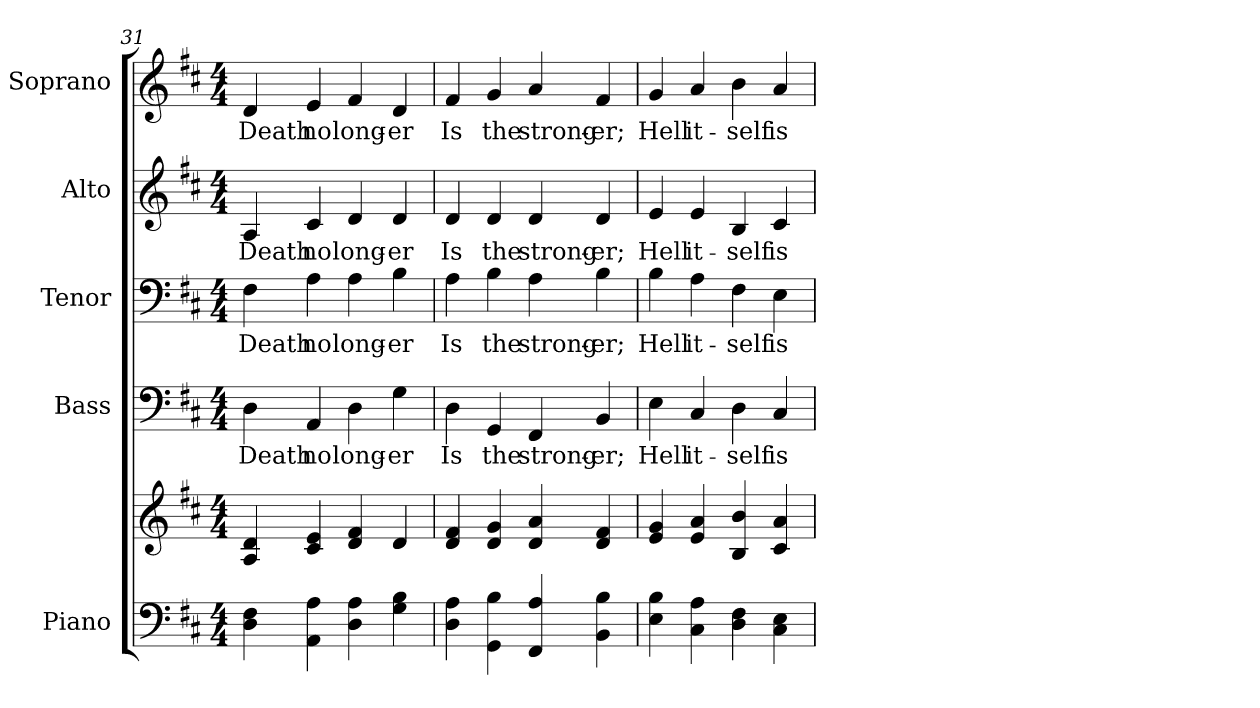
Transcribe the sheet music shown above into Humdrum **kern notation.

**kern	**kern	**kern	**text	**kern	**text	**kern	**text	**kern	**text
*part5	*part5	*part4	*part4	*part3	*part3	*part2	*part2	*part1	*part1
*staff6	*staff5	*staff4	*staff4	*staff3	*staff3	*staff2	*staff2	*staff1	*staff1
*I"Piano	*	*I"Bass	*	*I"Tenor	*	*I"Alto	*	*I"Soprano	*
*I'Pno.	*	*I'B.	*	*I'T.	*	*I'A.	*	*I'S.	*
!!LO:PB:g=z
*clefF4	*clefG2	*clefF4	*	*clefF4	*	*clefG2	*	*clefG2	*
*k[f#c#]	*k[f#c#]	*k[f#c#]	*	*k[f#c#]	*	*k[f#c#]	*	*k[f#c#]	*
*D:	*D:	*D:	*	*D:	*	*D:	*	*D:	*
*M4/4	*M4/4	*M4/4	*	*M4/4	*	*M4/4	*	*M4/4	*
=31	=31	=31	=31	=31	=31	=31	=31	=31	=31
!	!	!	!LO:LY:b:color=#000000	!	!	!	!	!	!
!	!	!	!	!	!LO:LY:b:color=#000000	!	!	!	!
!	!	!	!	!	!	!	!LO:LY:b:color=#000000	!	!
!	!	!	!	!	!	!	!	!	!LO:LY:b:color=#000000
4Di\ 4F#i	4Ai/ 4di	4Di\	Death	4F#i\	Death	4Ai/	Death	4di/	Death
!	!	!	!LO:LY:b:color=#000000	!	!	!	!	!	!
!	!	!	!	!	!LO:LY:b:color=#000000	!	!	!	!
!	!	!	!	!	!	!	!LO:LY:b:color=#000000	!	!
!	!	!	!	!	!	!	!	!	!LO:LY:b:color=#000000
4AAi\ 4Ai	4c#i/ 4ei	4AAi/	no	4Ai\	no	4c#i/	no	4ei/	no
!	!	!	!LO:LY:b:color=#000000	!	!	!	!	!	!
!	!	!	!	!	!LO:LY:b:color=#000000	!	!	!	!
!	!	!	!	!	!	!	!LO:LY:b:color=#000000	!	!
!	!	!	!	!	!	!	!	!	!LO:LY:b:color=#000000
4Di\ 4Ai	4di/ 4f#i	4Di\	long-	4Ai\	long-	4di/	long-	4f#i/	long-
!	!	!	!LO:LY:b:color=#000000	!	!	!	!	!	!
!	!	!	!	!	!LO:LY:b:color=#000000	!	!	!	!
!	!	!	!	!	!	!	!LO:LY:b:color=#000000	!	!
!	!	!	!	!	!	!	!	!	!LO:LY:b:color=#000000
4Gi\ 4Bi	4di/	4Gi\	-er	4Bi\	-er	4di/	-er	4di/	-er
=32	=32	=32	=32	=32	=32	=32	=32	=32	=32
!	!	!	!LO:LY:b:color=#000000	!	!	!	!	!	!
!	!	!	!	!	!LO:LY:b:color=#000000	!	!	!	!
!	!	!	!	!	!	!	!LO:LY:b:color=#000000	!	!
!	!	!	!	!	!	!	!	!	!LO:LY:b:color=#000000
4Di\ 4Ai	4di/ 4f#i	4Di\	Is	4Ai\	Is	4di/	Is	4f#i/	Is
!	!	!	!LO:LY:b:color=#000000	!	!	!	!	!	!
!	!	!	!	!	!LO:LY:b:color=#000000	!	!	!	!
!	!	!	!	!	!	!	!LO:LY:b:color=#000000	!	!
!	!	!	!	!	!	!	!	!	!LO:LY:b:color=#000000
4GGi\ 4Bi	4di/ 4gi	4GGi/	the	4Bi\	the	4di/	the	4gi/	the
!	!	!	!LO:LY:b:color=#000000	!	!	!	!	!	!
!	!	!	!	!	!LO:LY:b:color=#000000	!	!	!	!
!	!	!	!	!	!	!	!LO:LY:b:color=#000000	!	!
!	!	!	!	!	!	!	!	!	!LO:LY:b:color=#000000
4FF#i/ 4Ai	4di/ 4ai	4FF#i/	strong-	4Ai\	strong-	4di/	strong-	4ai/	strong-
!	!	!	!LO:LY:b:color=#000000	!	!	!	!	!	!
!	!	!	!	!	!LO:LY:b:color=#000000	!	!	!	!
!	!	!	!	!	!	!	!LO:LY:b:color=#000000	!	!
!	!	!	!	!	!	!	!	!	!LO:LY:b:color=#000000
4BBi\ 4Bi	4di/ 4f#i	4BBi/	-er;	4Bi\	-er;	4di/	-er;	4f#i/	-er;
!!LO:LB:g=z
=33	=33	=33	=33	=33	=33	=33	=33	=33	=33
!	!	!	!LO:LY:b:color=#000000	!	!	!	!	!	!
!	!	!	!	!	!LO:LY:b:color=#000000	!	!	!	!
!	!	!	!	!	!	!	!LO:LY:b:color=#000000	!	!
!	!	!	!	!	!	!	!	!	!LO:LY:b:color=#000000
4Ei\ 4Bi	4ei/ 4gi	4Ei\	Hell	4Bi\	Hell	4ei/	Hell	4gi/	Hell
!	!	!	!LO:LY:b:color=#000000	!	!	!	!	!	!
!	!	!	!	!	!LO:LY:b:color=#000000	!	!	!	!
!	!	!	!	!	!	!	!LO:LY:b:color=#000000	!	!
!	!	!	!	!	!	!	!	!	!LO:LY:b:color=#000000
4C#i\ 4Ai	4ei/ 4ai	4C#i/	it-	4Ai\	it-	4ei/	it-	4ai/	it-
!	!	!	!LO:LY:b:color=#000000	!	!	!	!	!	!
!	!	!	!	!	!LO:LY:b:color=#000000	!	!	!	!
!	!	!	!	!	!	!	!LO:LY:b:color=#000000	!	!
!	!	!	!	!	!	!	!	!	!LO:LY:b:color=#000000
4Di\ 4F#i	4Bi/ 4bi	4Di\	-self	4F#i\	-self	4Bi/	-self	4bi\	-self
!	!	!	!LO:LY:b:color=#000000	!	!	!	!	!	!
!	!	!	!	!	!LO:LY:b:color=#000000	!	!	!	!
!	!	!	!	!	!	!	!LO:LY:b:color=#000000	!	!
!	!	!	!	!	!	!	!	!	!LO:LY:b:color=#000000
4C#i\ 4Ei	4c#i/ 4ai	4C#i/	is	4Ei\	is	4c#i/	is	4ai/	is
=	=	=	=	=	=	=	=	=	=
*-	*-	*-	*-	*-	*-	*-	*-	*-	*-
